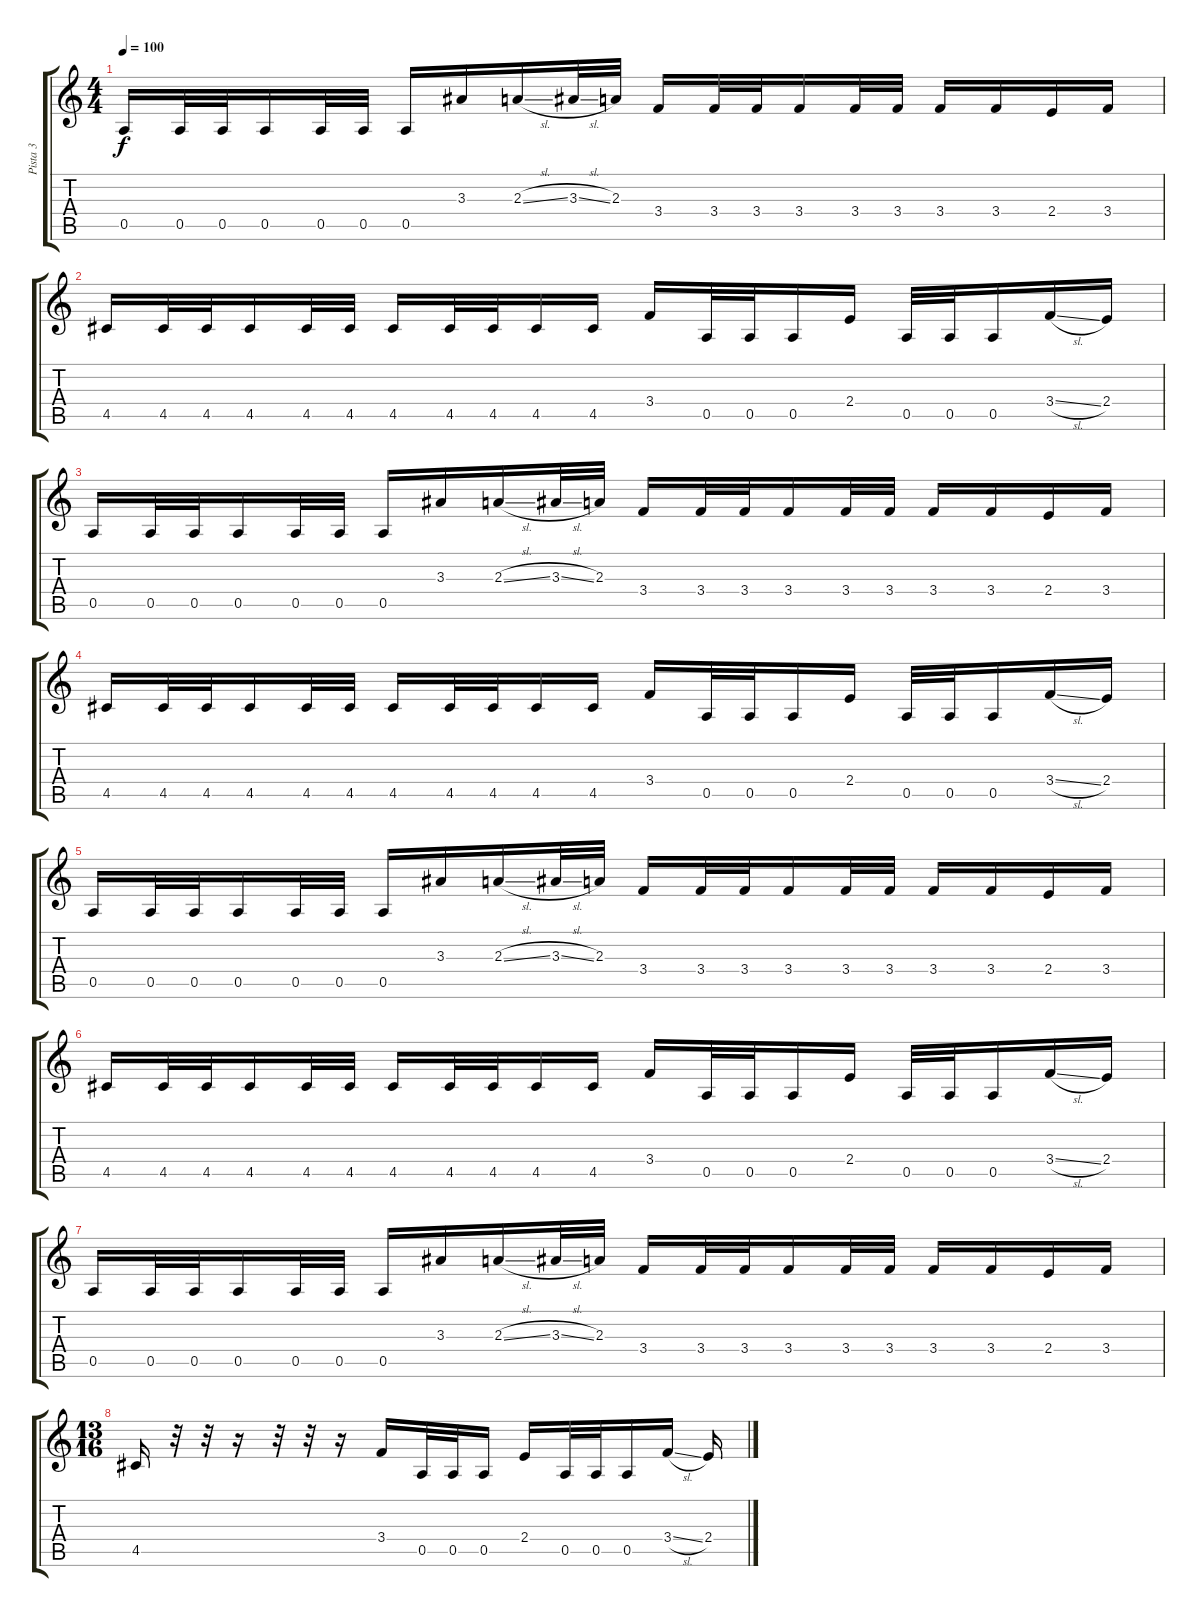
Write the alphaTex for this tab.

\track ("Pista 3" "Pista 3") {instrument electricbassfinger}
\staff {score tabs}
\tuning (E4 B3 G3 D3 A2 E2) {hide}
\ts (4 4)
\tempo 100
\clef g2
\ks c
0.5.16{dy f} 0.5.32 0.5.32 0.5.16 0.5.32 0.5.32 0.5.16 3.3.16 2.3{sl}.16 3.3{sl}.32 2.3.32 3.4.16 3.4.32 3.4.32 3.4.16 3.4.32 3.4.32 3.4.16 3.4.16 2.4.16 3.4.16 |
4.5.16 4.5.32 4.5.32 4.5.16 4.5.32 4.5.32 4.5.16 4.5.32 4.5.32 4.5.16 4.5.16 3.4.16 0.5.32 0.5.32 0.5.16 2.4.16 0.5.32 0.5.32 0.5.16 3.4{sl}.16 2.4.16 |
0.5.16 0.5.32 0.5.32 0.5.16 0.5.32 0.5.32 0.5.16 3.3.16 2.3{sl}.16 3.3{sl}.32 2.3.32 3.4.16 3.4.32 3.4.32 3.4.16 3.4.32 3.4.32 3.4.16 3.4.16 2.4.16 3.4.16 |
4.5.16 4.5.32 4.5.32 4.5.16 4.5.32 4.5.32 4.5.16 4.5.32 4.5.32 4.5.16 4.5.16 3.4.16 0.5.32 0.5.32 0.5.16 2.4.16 0.5.32 0.5.32 0.5.16 3.4{sl}.16 2.4.16 |
0.5.16 0.5.32 0.5.32 0.5.16 0.5.32 0.5.32 0.5.16 3.3.16 2.3{sl}.16 3.3{sl}.32 2.3.32 3.4.16 3.4.32 3.4.32 3.4.16 3.4.32 3.4.32 3.4.16 3.4.16 2.4.16 3.4.16 |
4.5.16 4.5.32 4.5.32 4.5.16 4.5.32 4.5.32 4.5.16 4.5.32 4.5.32 4.5.16 4.5.16 3.4.16 0.5.32 0.5.32 0.5.16 2.4.16 0.5.32 0.5.32 0.5.16 3.4{sl}.16 2.4.16 |
0.5.16 0.5.32 0.5.32 0.5.16 0.5.32 0.5.32 0.5.16 3.3.16 2.3{sl}.16 3.3{sl}.32 2.3.32 3.4.16 3.4.32 3.4.32 3.4.16 3.4.32 3.4.32 3.4.16 3.4.16 2.4.16 3.4.16 |
\ts (13 16)
4.5.16 r.32 r.32 r.16 r.32 r.32 r.16 3.4.16 0.5.32 0.5.32 0.5.16 2.4.16 0.5.32 0.5.32 0.5.16 3.4{sl}.16 2.4.16
